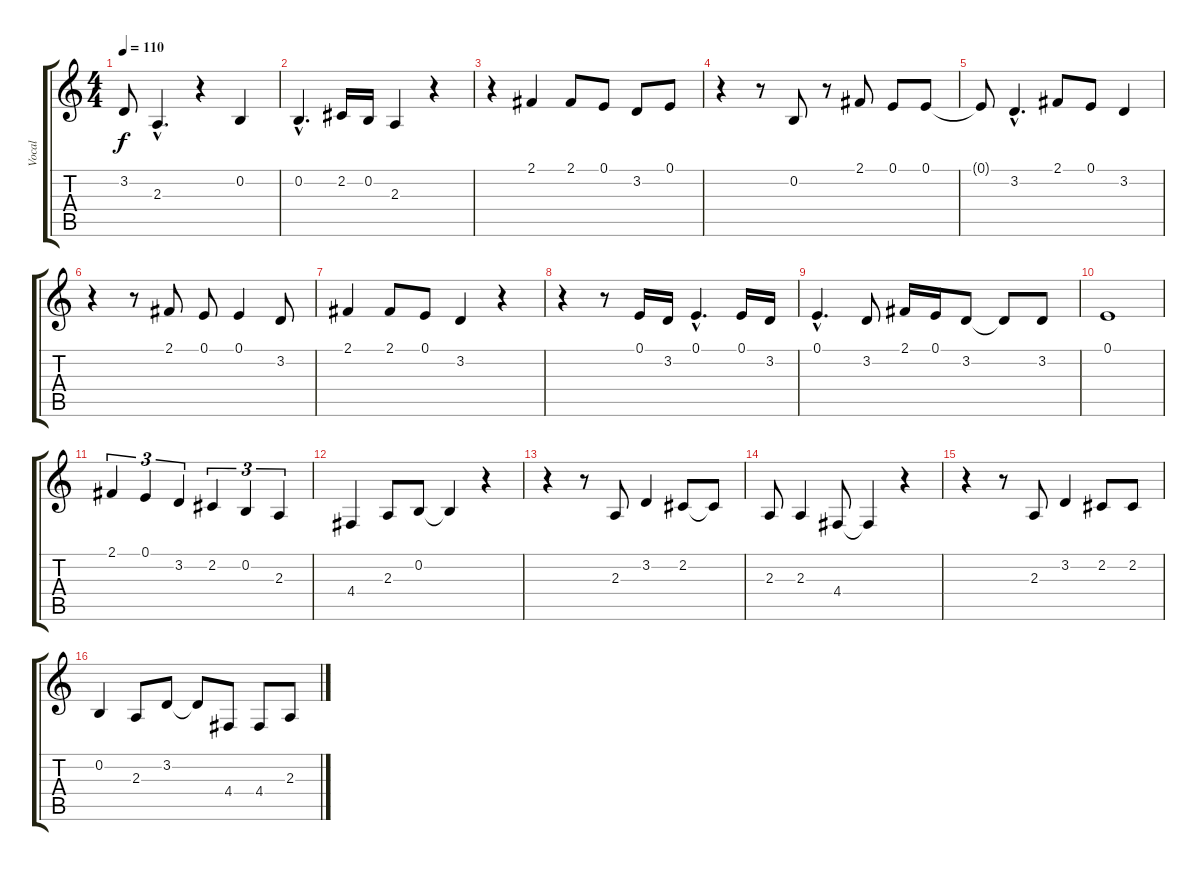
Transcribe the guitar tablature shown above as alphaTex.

\track ("Vocal" "Vocal") {instrument lead5charang}
\staff {score tabs}
\tuning (E4 B3 G3 D3 A2 E2) {hide}
\ts (4 4)
\tempo 110
\clef g2
\ks c
3.2.8{dy f} 2.3{hac}.4{d} r.4 0.2.4 |
0.2{hac}.4{d} 2.2.16 0.2.16 2.3.4 r.4 |
r.4 2.1.4 2.1.8 0.1.8 3.2.8 0.1.8 |
r.4 r.8 0.2.8 r.8 2.1.8 0.1.8 0.1.8 |
0.1{t}.8 3.2{hac}.4{d} 2.1.8 0.1.8 3.2.4 |
r.4 r.8 2.1.8 0.1.8 0.1.4 3.2.8 |
2.1.4 2.1.8 0.1.8 3.2.4 r.4 |
r.4 r.8 0.1.16 3.2.16 0.1{hac}.4{d} 0.1.16 3.2.16 |
0.1{hac}.4{d} 3.2.8 2.1.16 0.1.16 3.2.8 3.2{t}.8 3.2.8 |
0.1.1 |
2.1.4{tu (3 2)} 0.1.4{tu (3 2)} 3.2.4{tu (3 2)} 2.2.4{tu (3 2)} 0.2.4{tu (3 2)} 2.3.4{tu (3 2)} |
4.4.4 2.3.8 0.2.8 0.2{t}.4 r.4 |
r.4 r.8 2.3.8 3.2.4 2.2.8 2.2{t}.8 |
2.3.8 2.3.4 4.4.8 4.4{t}.4 r.4 |
r.4 r.8 2.3.8 3.2.4 2.2.8 2.2.8 |
0.2.4 2.3.8 3.2.8 3.2{t}.8 4.4.8 4.4.8 2.3.8
